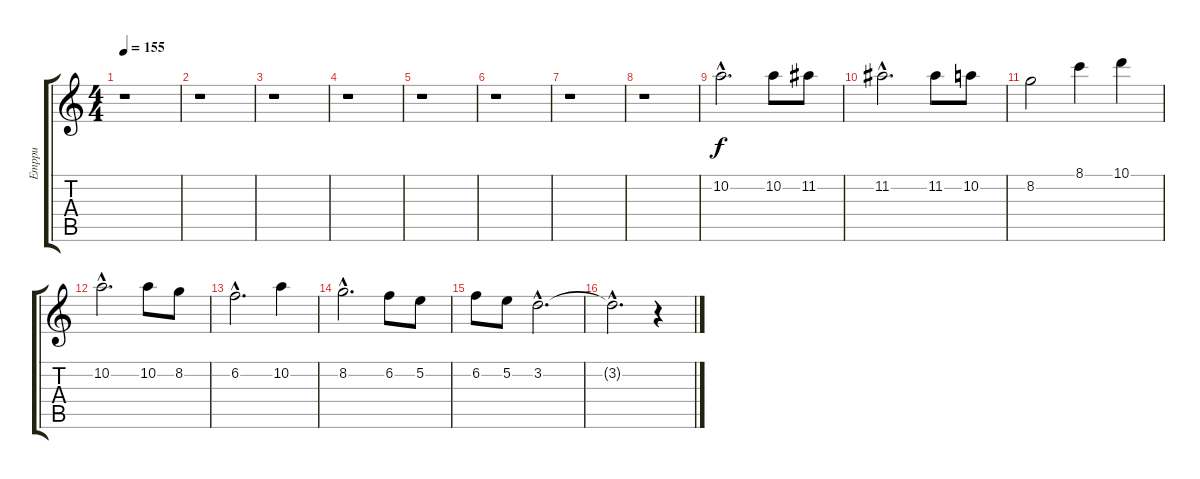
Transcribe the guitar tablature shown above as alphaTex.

\track ("Emppu" "Emppu") {instrument distortionguitar}
\staff {score tabs}
\tuning (E4 B3 G3 D3 A2 E2) {hide}
\ts (4 4)
\tempo 155
\clef g2
\ks c
r.1{dy f} |
r.1 |
r.1 |
r.1 |
r.1 |
r.1 |
r.1 |
r.1 |
10.2{hac}.2{d volume 16} 10.2.8 11.2.8 |
11.2{hac}.2{d} 11.2.8 10.2.8 |
8.2.2 8.1.4 10.1.4 |
10.2{hac}.2{d} 10.2.8 8.2.8 |
6.2{hac}.2{d} 10.2.4 |
8.2{hac}.2{d} 6.2.8 5.2.8 |
6.2.8 5.2.8 3.2{hac}.2{d} |
3.2{hac t}.2{d} r.4
